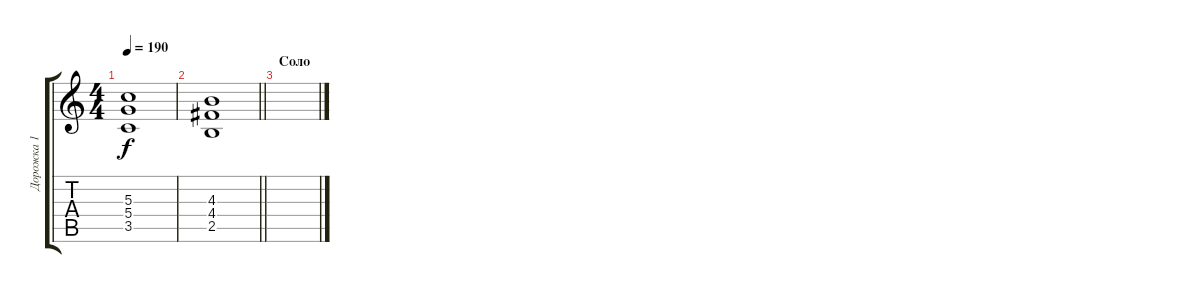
\track ("Дорожка 1" "Дорожка 1") {instrument distortionguitar}
\staff {score tabs}
\tuning (E4 B3 G3 D3 A2 E2) {hide}
\ts (4 4)
\tempo 190
\clef g2
\ks c
(5.3 5.4 3.5).1{dy f} |
\barLineRight lightlight
(4.3 4.4 2.5).1 |
\section ("" "Соло")
